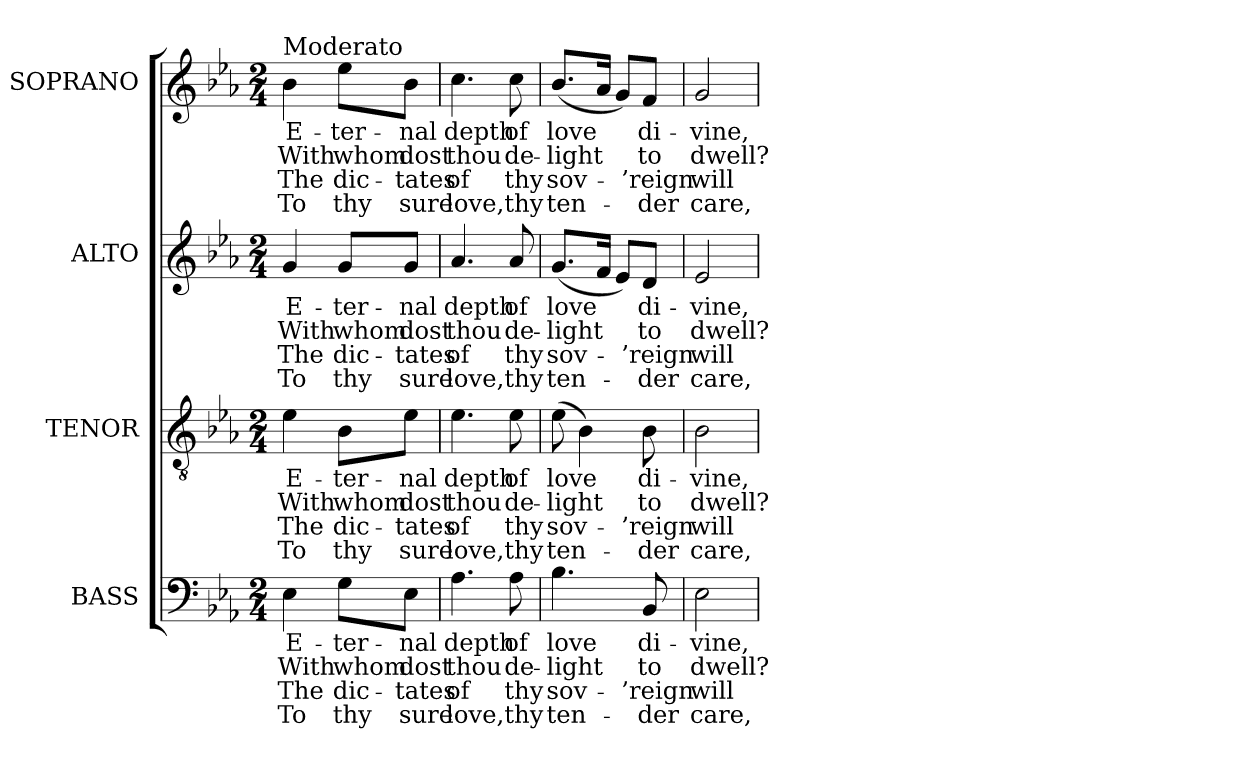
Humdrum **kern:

**kern	**text	**text	**text	**text	**kern	**text	**text	**text	**text	**kern	**text	**text	**text	**text	**kern	**text	**text	**text	**text
*part4	*part4	*part4	*part4	*part4	*part3	*part3	*part3	*part3	*part3	*part2	*part2	*part2	*part2	*part2	*part1	*part1	*part1	*part1	*part1
*staff4	*staff4	*staff4	*staff4	*staff4	*staff3	*staff3	*staff3	*staff3	*staff3	*staff2	*staff2	*staff2	*staff2	*staff2	*staff1	*staff1	*staff1	*staff1	*staff1
*I"BASS	*	*	*	*	*I"TENOR	*	*	*	*	*I"ALTO	*	*	*	*	*I"SOPRANO	*	*	*	*
*I'B.	*	*	*	*	*I'T.	*	*	*	*	*I'A.	*	*	*	*	*I'S.	*	*	*	*
!!LO:PB:g=z
*clefF4	*	*	*	*	*clefGv2	*	*	*	*	*clefG2	*	*	*	*	*clefG2	*	*	*	*
*	*	*	*	*	*ITrd7c12	*	*	*	*	*	*	*	*	*	*	*	*	*	*
*k[b-e-a-]	*	*	*	*	*k[b-e-a-]	*	*	*	*	*k[b-e-a-]	*	*	*	*	*k[b-e-a-]	*	*	*	*
*E-:	*	*	*	*	*E-:	*	*	*	*	*E-:	*	*	*	*	*E-:	*	*	*	*
*M2/4	*	*	*	*	*M2/4	*	*	*	*	*M2/4	*	*	*	*	*M2/4	*	*	*	*
=1	=1	=1	=1	=1	=1	=1	=1	=1	=1	=1	=1	=1	=1	=1	=1	=1	=1	=1	=1
!	!LO:LY:b:color=#000000	!LO:LY:b:color=#000000	!LO:LY:b:color=#000000	!LO:LY:b:color=#000000	!	!	!	!	!	!	!	!	!	!	!	!	!	!	!
!	!	!	!	!	!	!LO:LY:b:color=#000000	!LO:LY:b:color=#000000	!LO:LY:b:color=#000000	!LO:LY:b:color=#000000	!	!	!	!	!	!	!	!	!	!
!	!	!	!	!	!	!	!	!	!	!	!LO:LY:b:color=#000000	!LO:LY:b:color=#000000	!LO:LY:b:color=#000000	!LO:LY:b:color=#000000	!	!	!	!	!
!	!	!	!	!	!	!	!	!	!	!	!	!	!	!	!LO:TX:a:t=Moderato	!	!	!	!
!	!	!	!	!	!	!	!	!	!	!	!	!	!	!	!	!LO:LY:b:color=#000000	!LO:LY:b:color=#000000	!LO:LY:b:color=#000000	!LO:LY:b:color=#000000
4E-i\	E-	With	The	To	4E-i\	E-	With	The	To	4gi/	E-	With	The	To	4b-i\	E-	With	The	To
!	!LO:LY:b:color=#000000	!LO:LY:b:color=#000000	!LO:LY:b:color=#000000	!LO:LY:b:color=#000000	!	!	!	!	!	!	!	!	!	!	!	!	!	!	!
!	!	!	!	!	!	!LO:LY:b:color=#000000	!LO:LY:b:color=#000000	!LO:LY:b:color=#000000	!LO:LY:b:color=#000000	!	!	!	!	!	!	!	!	!	!
!	!	!	!	!	!	!	!	!	!	!	!LO:LY:b:color=#000000	!LO:LY:b:color=#000000	!LO:LY:b:color=#000000	!LO:LY:b:color=#000000	!	!	!	!	!
!	!	!	!	!	!	!	!	!	!	!	!	!	!	!	!	!LO:LY:b:color=#000000	!LO:LY:b:color=#000000	!LO:LY:b:color=#000000	!LO:LY:b:color=#000000
8Gi\L	-ter-	whom	dic-	-thy	8BB-i\L	-ter-	whom	dic-	-thy	8gi/L	-ter-	whom	dic-	-thy	8ee-i\L	-ter-	whom	dic-	-thy
!	!LO:LY:b:color=#000000	!LO:LY:b:color=#000000	!LO:LY:b:color=#000000	!LO:LY:b:color=#000000	!	!	!	!	!	!	!	!	!	!	!	!	!	!	!
!	!	!	!	!	!	!LO:LY:b:color=#000000	!LO:LY:b:color=#000000	!LO:LY:b:color=#000000	!LO:LY:b:color=#000000	!	!	!	!	!	!	!	!	!	!
!	!	!	!	!	!	!	!	!	!	!	!LO:LY:b:color=#000000	!LO:LY:b:color=#000000	!LO:LY:b:color=#000000	!LO:LY:b:color=#000000	!	!	!	!	!
!	!	!	!	!	!	!	!	!	!	!	!	!	!	!	!	!LO:LY:b:color=#000000	!LO:LY:b:color=#000000	!LO:LY:b:color=#000000	!LO:LY:b:color=#000000
8E-i\J	-nal	dost	tates	sure	8E-i\J	-nal	dost	tates	sure	8gi/J	-nal	dost	tates	sure	8b-i\J	-nal	dost	tates	sure
=2	=2	=2	=2	=2	=2	=2	=2	=2	=2	=2	=2	=2	=2	=2	=2	=2	=2	=2	=2
!	!LO:LY:b:color=#000000	!LO:LY:b:color=#000000	!LO:LY:b:color=#000000	!LO:LY:b:color=#000000	!	!	!	!	!	!	!	!	!	!	!	!	!	!	!
!	!	!	!	!	!	!LO:LY:b:color=#000000	!LO:LY:b:color=#000000	!LO:LY:b:color=#000000	!LO:LY:b:color=#000000	!	!	!	!	!	!	!	!	!	!
!	!	!	!	!	!	!	!	!	!	!	!LO:LY:b:color=#000000	!LO:LY:b:color=#000000	!LO:LY:b:color=#000000	!LO:LY:b:color=#000000	!	!	!	!	!
!	!	!	!	!	!	!	!	!	!	!	!	!	!	!	!	!LO:LY:b:color=#000000	!LO:LY:b:color=#000000	!LO:LY:b:color=#000000	!LO:LY:b:color=#000000
4.A-i\	depth	thou	of	love,	4.E-i\	depth	thou	of	love,	4.a-i/	depth	thou	of	love,	4.cci\	depth	thou	of	love,
!	!LO:LY:b:color=#000000	!LO:LY:b:color=#000000	!LO:LY:b:color=#000000	!LO:LY:b:color=#000000	!	!	!	!	!	!	!	!	!	!	!	!	!	!	!
!	!	!	!	!	!	!LO:LY:b:color=#000000	!LO:LY:b:color=#000000	!LO:LY:b:color=#000000	!LO:LY:b:color=#000000	!	!	!	!	!	!	!	!	!	!
!	!	!	!	!	!	!	!	!	!	!	!LO:LY:b:color=#000000	!LO:LY:b:color=#000000	!LO:LY:b:color=#000000	!LO:LY:b:color=#000000	!	!	!	!	!
!	!	!	!	!	!	!	!	!	!	!	!	!	!	!	!	!LO:LY:b:color=#000000	!LO:LY:b:color=#000000	!LO:LY:b:color=#000000	!LO:LY:b:color=#000000
8A-i\	of	de-	thy	thy	8E-i\	of	de-	thy	thy	8a-i/	of	de-	thy	thy	8cci\	of	de-	thy	thy
=3	=3	=3	=3	=3	=3	=3	=3	=3	=3	=3	=3	=3	=3	=3	=3	=3	=3	=3	=3
!	!LO:LY:b:color=#000000	!LO:LY:b:color=#000000	!LO:LY:b:color=#000000	!LO:LY:b:color=#000000	!	!	!	!	!	!	!	!	!	!	!	!	!	!	!
!	!	!	!	!	!	!LO:LY:b:color=#000000	!LO:LY:b:color=#000000	!LO:LY:b:color=#000000	!LO:LY:b:color=#000000	!	!	!	!	!	!	!	!	!	!
!	!	!	!	!	!	!	!	!	!	!	!LO:LY:b:color=#000000	!LO:LY:b:color=#000000	!LO:LY:b:color=#000000	!LO:LY:b:color=#000000	!	!	!	!	!
!	!	!	!	!	!	!	!	!	!	!	!	!	!	!	!	!LO:LY:b:color=#000000	!LO:LY:b:color=#000000	!LO:LY:b:color=#000000	!LO:LY:b:color=#000000
4.B-i\	love	-light	sov-	-ten-	(8E-i\	love	-light	sov-	-ten-	(8.gi/L	love	-light	sov-	-ten-	(8.b-i/L	love	-light	sov-	-ten-
.	.	.	.	.	4BB-i\)	.	.	.	.	.	.	.	.	.	.	.	.	.	.
.	.	.	.	.	.	.	.	.	.	16fi/Jk	.	.	.	.	16a-i/Jk	.	.	.	.
.	.	.	.	.	.	.	.	.	.	8e-i/L)	.	.	.	.	8gi/L)	.	.	.	.
!	!LO:LY:b:color=#000000	!LO:LY:b:color=#000000	!LO:LY:b:color=#000000	!LO:LY:b:color=#000000	!	!	!	!	!	!	!	!	!	!	!	!	!	!	!
!	!	!	!	!	!	!LO:LY:b:color=#000000	!LO:LY:b:color=#000000	!LO:LY:b:color=#000000	!LO:LY:b:color=#000000	!	!	!	!	!	!	!	!	!	!
!	!	!	!	!	!	!	!	!	!	!	!LO:LY:b:color=#000000	!LO:LY:b:color=#000000	!LO:LY:b:color=#000000	!LO:LY:b:color=#000000	!	!	!	!	!
!	!	!	!	!	!	!	!	!	!	!	!	!	!	!	!	!LO:LY:b:color=#000000	!LO:LY:b:color=#000000	!LO:LY:b:color=#000000	!LO:LY:b:color=#000000
8BB-i/	di-	to	-’reign	der	8BB-i\	di-	to	-’reign	der	8di/J	di-	to	-’reign	der	8fi/J	di-	to	-’reign	der
=4	=4	=4	=4	=4	=4	=4	=4	=4	=4	=4	=4	=4	=4	=4	=4	=4	=4	=4	=4
!	!LO:LY:b:color=#000000	!LO:LY:b:color=#000000	!LO:LY:b:color=#000000	!LO:LY:b:color=#000000	!	!	!	!	!	!	!	!	!	!	!	!	!	!	!
!	!	!	!	!	!	!LO:LY:b:color=#000000	!LO:LY:b:color=#000000	!LO:LY:b:color=#000000	!LO:LY:b:color=#000000	!	!	!	!	!	!	!	!	!	!
!	!	!	!	!	!	!	!	!	!	!	!LO:LY:b:color=#000000	!LO:LY:b:color=#000000	!LO:LY:b:color=#000000	!LO:LY:b:color=#000000	!	!	!	!	!
!	!	!	!	!	!	!	!	!	!	!	!	!	!	!	!	!LO:LY:b:color=#000000	!LO:LY:b:color=#000000	!LO:LY:b:color=#000000	!LO:LY:b:color=#000000
2E-i\	-vine,	dwell?	will	care,	2BB-i\	-vine,	dwell?	will	care,	2e-i/	-vine,	dwell?	will	care,	2gi/	-vine,	dwell?	will	care,
=	=	=	=	=	=	=	=	=	=	=	=	=	=	=	=	=	=	=	=
*-	*-	*-	*-	*-	*-	*-	*-	*-	*-	*-	*-	*-	*-	*-	*-	*-	*-	*-	*-
